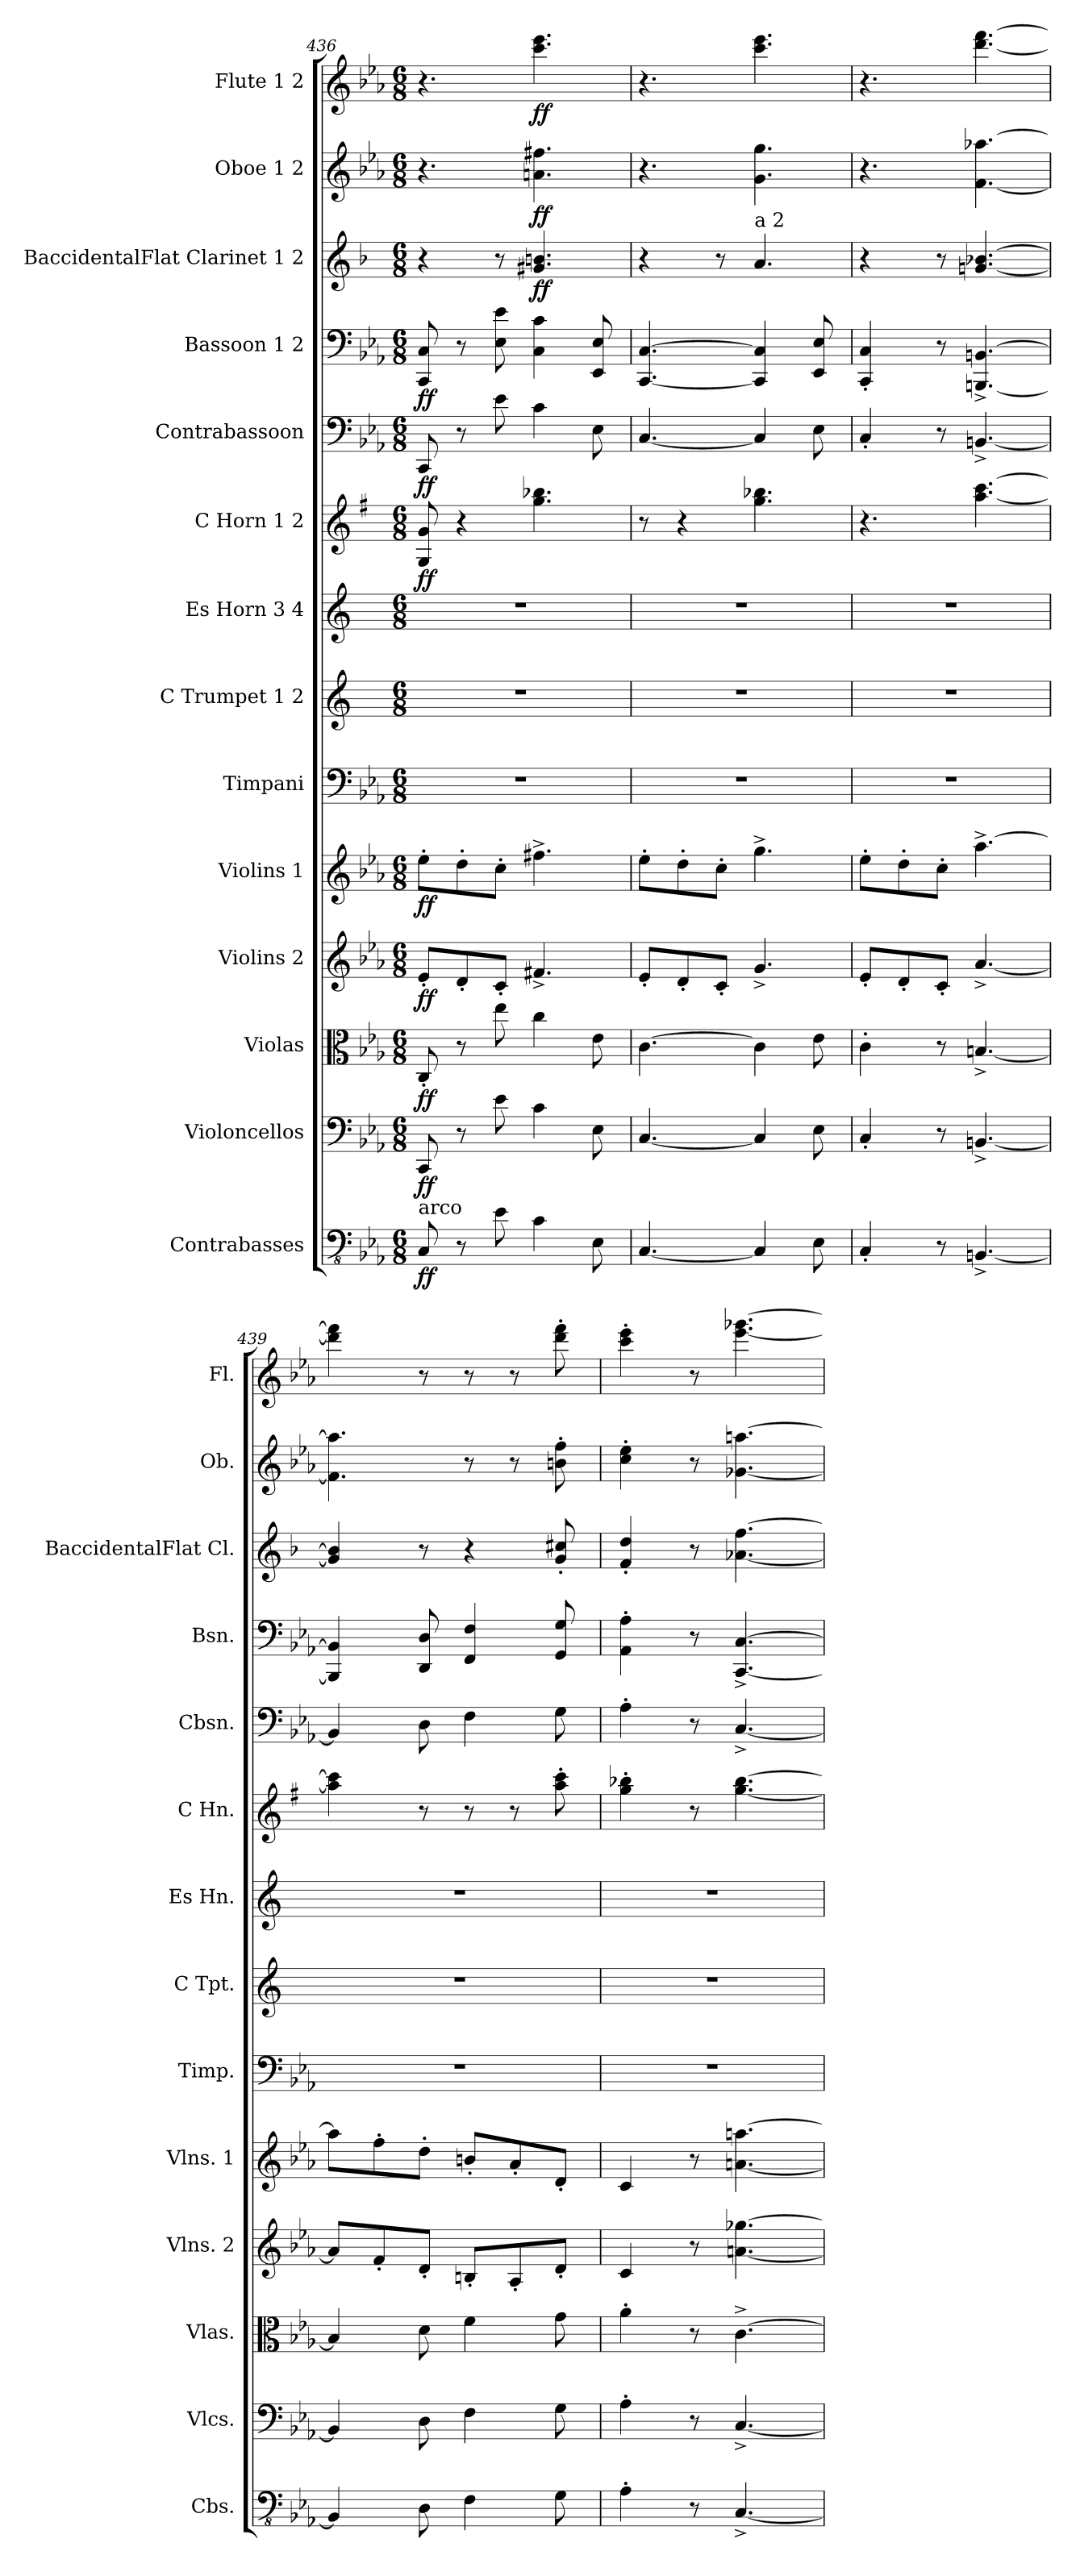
**kern	**dynam	**kern	**dynam	**kern	**dynam	**kern	**dynam	**kern	**dynam	**kern	**kern	**kern	**kern	**dynam	**kern	**dynam	**kern	**dynam	**kern	**dynam	**kern	**dynam	**kern	**dynam
*part14	*part14	*part13	*part13	*part12	*part12	*part11	*part11	*part10	*part10	*part9	*part8	*part7	*part6	*part6	*part5	*part5	*part4	*part4	*part3	*part3	*part2	*part2	*part1	*part1
*staff14	*staff14	*staff13	*staff13	*staff12	*staff12	*staff11	*staff11	*staff10	*staff10	*staff9	*staff8	*staff7	*staff6	*staff6	*staff5	*staff5	*staff4	*staff4	*staff3	*staff3	*staff2	*staff2	*staff1	*staff1
*I"Contrabasses	*	*I"Violoncellos	*	*I"Violas	*	*I"Violins 2	*	*I"Violins 1	*	*I"Timpani	*I"C Trumpet 1 2	*I"Es Horn 3 4	*I"C Horn 1 2	*	*I"Contrabassoon	*	*I"Bassoon 1 2	*	*I"BaccidentalFlat Clarinet 1 2	*	*I"Oboe 1 2	*	*I"Flute  1 2	*
*I'Cbs.	*	*I'Vlcs.	*	*I'Vlas.	*	*I'Vlns. 2	*	*I'Vlns. 1	*	*I'Timp.	*I'C Tpt.	*I'Es Hn.	*I'C Hn.	*	*I'Cbsn.	*	*I'Bsn.	*	*I'BaccidentalFlat Cl.	*	*I'Ob.	*	*I'Fl.	*
*clefFv4	*	*clefF4	*	*clefC3	*	*clefG2	*	*clefG2	*	*clefF4	*clefG2	*clefG2	*clefG2	*	*clefF4	*	*clefF4	*	*clefG2	*	*clefG2	*	*clefG2	*
*	*	*	*	*	*	*	*	*	*	*	*	*ITrd5c9	*ITrd4c7	*	*ITrd7c12	*	*	*	*ITrd1c2	*	*	*	*	*
*k[b-e-a-]	*	*k[b-e-a-]	*	*k[b-e-a-]	*	*k[b-e-a-]	*	*k[b-e-a-]	*	*k[b-e-a-]	*k[]	*k[b-e-a-]	*k[]	*	*k[b-e-a-]	*	*k[b-e-a-]	*	*k[b-e-a-]	*	*k[b-e-a-]	*	*k[b-e-a-]	*
*M6/8	*	*M6/8	*	*M6/8	*	*M6/8	*	*M6/8	*	*M6/8	*M6/8	*M6/8	*M6/8	*	*M6/8	*	*M6/8	*	*M6/8	*	*M6/8	*	*M6/8	*
=436	=436	=436	=436	=436	=436	=436	=436	=436	=436	=436	=436	=436	=436	=436	=436	=436	=436	=436	=436	=436	=436	=436	=436	=436
!LO:TX:a:t=arco	!	!	!	!	!	!	!	!	!	!	!	!	!	!	!	!	!	!	!	!	!	!	!	!
!	!LO:DY:b	!	!LO:DY:b	!	!LO:DY:b	!	!LO:DY:b	!	!LO:DY:b	!	!	!	!	!LO:DY:b	!	!LO:DY:b	!	!LO:DY:b	!	!	!	!	!	!
8CC/	ff	8CC/	ff	8C'/	ff	8e-'/L	ff	8ee-'\L	ff	2.r	2.r	2.r	8C/ 8c/	ff	8CCC/	ff	8CC/ 8C/	ff	4r	.	4.r	.	4.r	.
8r	.	8r	.	8r	.	8d'/	.	8dd'\	.	.	.	.	4r	.	8r	.	8r	.	.	.	.	.	.	.
8E-\	.	8e-\	.	8ee-\	.	8c'/J	.	8cc'\J	.	.	.	.	.	.	8E-\	.	8E-\ 8e-\	.	8r	.	.	.	.	.
!	!	!	!	!	!	!	!	!	!	!	!	!	!	!	!	!	!	!	!	!LO:DY:b	!	!LO:DY:b	!	!LO:DY:b
4C\	.	4c\	.	4cc\	.	4.f#X^/	.	4.ff#X^\	.	.	.	.	4.cc\ 4.ee-X\	.	4C\	.	4C\ 4c\	.	4.f#X/ 4.an/	ff	4.an\ 4.ff#X\	ff	4.ccc\ 4.eee-\	ff
8EE-\	.	8E-\	.	8e-\	.	.	.	.	.	.	.	.	.	.	8EE-\	.	8EE-/ 8E-/	.	.	.	.	.	.	.
!!LO:PB:g=z
=437	=437	=437	=437	=437	=437	=437	=437	=437	=437	=437	=437	=437	=437	=437	=437	=437	=437	=437	=437	=437	=437	=437	=437	=437
[4.CC/	.	[4.C/	.	[4.c\	.	8e-'/L	.	8ee-'\L	.	2.r	2.r	2.r	8r	.	[4.CC/	.	[4.CC/ [4.C/	.	4r	.	4.r	.	4.r	.
.	.	.	.	.	.	8d'/	.	8dd'\	.	.	.	.	4r	.	.	.	.	.	.	.	.	.	.	.
.	.	.	.	.	.	8c'/J	.	8cc'\J	.	.	.	.	.	.	.	.	.	.	8r	.	.	.	.	.
!	!	!	!	!	!	!	!	!	!	!	!	!	!	!	!	!	!	!	!LO:TX:a:t=a 2	!	!	!	!	!
4CC/]	.	4C/]	.	4c\]	.	4.g^/	.	4.gg^\	.	.	.	.	4.cc\ 4.ee-X\	.	4CC/]	.	4CC/] 4C/]	.	4.g/	.	4.g\ 4.gg\	.	4.ccc\ 4.eee-\	.
8EE-\	.	8E-\	.	8e-\	.	.	.	.	.	.	.	.	.	.	8EE-\	.	8EE-/ 8E-/	.	.	.	.	.	.	.
=438	=438	=438	=438	=438	=438	=438	=438	=438	=438	=438	=438	=438	=438	=438	=438	=438	=438	=438	=438	=438	=438	=438	=438	=438
4CC'/	.	4C'/	.	4c'\	.	8e-'/L	.	8ee-'\L	.	2.r	2.r	2.r	4.r	.	4CC'/	.	4CC/' 4C/'	.	4r	.	4.r	.	4.r	.
.	.	.	.	.	.	8d'/	.	8dd'\	.	.	.	.	.	.	.	.	.	.	.	.	.	.	.	.
8r	.	8r	.	8r	.	8c'/J	.	8cc'\J	.	.	.	.	.	.	8r	.	8r	.	8r	.	.	.	.	.
[4.BBBn^/	.	[4.BBn^/	.	[4.Bn^/	.	[4.a-^/	.	[4.aa-^\	.	.	.	.	[4.dd\ [4.ff\	.	[4.BBBn^/	.	[4.BBBn/^ [4.BBn/^	.	[4.fn/ [4.a-X/	.	[4.f\ [4.aa-X\	.	[4.ddd\ [4.fff\	.
=439	=439	=439	=439	=439	=439	=439	=439	=439	=439	=439	=439	=439	=439	=439	=439	=439	=439	=439	=439	=439	=439	=439	=439	=439
4BBB/]	.	4BB/]	.	4B/]	.	8a-/L]	.	8aa-\L]	.	2.r	2.r	2.r	4dd\] 4ff\]	.	4BBB/]	.	4BBB/] 4BB/]	.	4f/] 4a-/]	.	4.f\] 4.aa-\]	.	4ddd\] 4fff\]	.
.	.	.	.	.	.	8f'/	.	8ff'\	.	.	.	.	.	.	.	.	.	.	.	.	.	.	.	.
8DD\	.	8D\	.	8d\	.	8d'/J	.	8dd'\J	.	.	.	.	8r	.	8DD\	.	8DD/ 8D/	.	8r	.	.	.	8r	.
4FF\	.	4F\	.	4f\	.	8Bn'/L	.	8bn'/L	.	.	.	.	8r	.	4FF\	.	4FF/ 4F/	.	4r	.	8r	.	8r	.
.	.	.	.	.	.	8A-'/	.	8a-'/	.	.	.	.	8r	.	.	.	.	.	.	.	8r	.	8r	.
8GG\	.	8G\	.	8g\	.	8d'/J	.	8d'/J	.	.	.	.	8dd\' 8ff\'	.	8GG\	.	8GG/ 8G/	.	8f/' 8bn/'	.	8bn\' 8ff\'	.	8ddd\' 8fff\'	.
=440	=440	=440	=440	=440	=440	=440	=440	=440	=440	=440	=440	=440	=440	=440	=440	=440	=440	=440	=440	=440	=440	=440	=440	=440
4AA-'\	.	4A-'\	.	4a-'\	.	4c/	.	4c/	.	2.r	2.r	2.r	4cc\' 4ee-X\'	.	4AA-'\	.	4AA-\' 4A-\'	.	4e-/' 4cc/'	.	4cc\' 4ee-\'	.	4ccc\' 4eee-\'	.
8r	.	8r	.	8r	.	8r	.	8r	.	.	.	.	8r	.	8r	.	8r	.	8r	.	8r	.	8r	.
[4.CC^/	.	[4.C^/	.	[4.c^\	.	[4.an\ [4.gg-X\	.	[4.an\ [4.aan\	.	.	.	.	[4.cc\ [4.ee-\	.	[4.CC^/	.	[4.CC/^ [4.C/^	.	[4.g-X\ [4.ee-\	.	[4.g-X\ [4.aan\	.	[4.eee-\ [4.ggg-X\	.
=	=	=	=	=	=	=	=	=	=	=	=	=	=	=	=	=	=	=	=	=	=	=	=	=
*-	*-	*-	*-	*-	*-	*-	*-	*-	*-	*-	*-	*-	*-	*-	*-	*-	*-	*-	*-	*-	*-	*-	*-	*-
